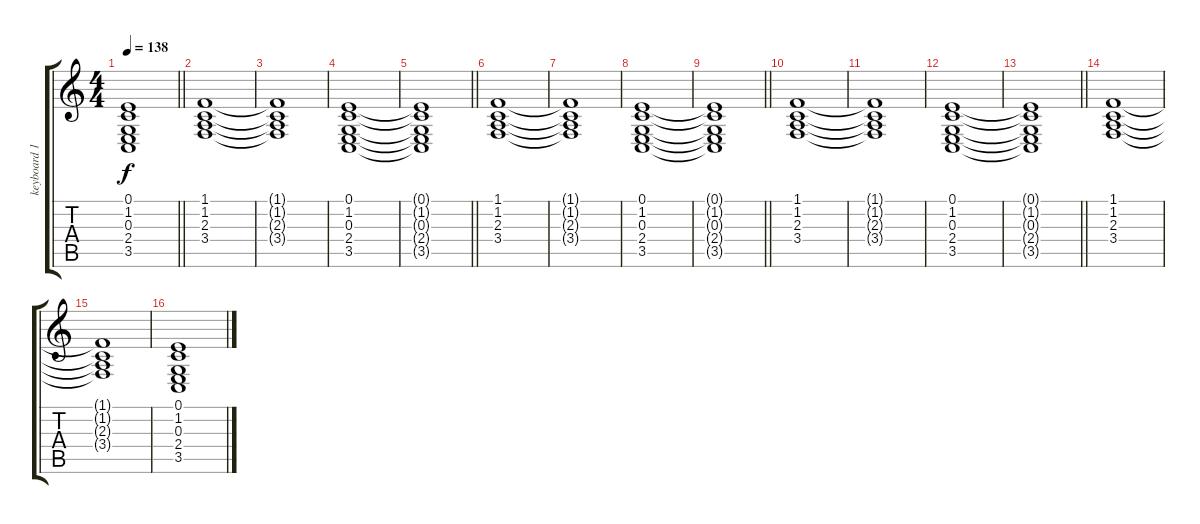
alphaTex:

\track ("keyboard 1 " "keyboard 1") {instrument pad2warm}
\staff {score tabs}
\tuning (E4 B3 G3 D3 A2 E2) {hide}
\ts (4 4)
\tempo 138
\clef g2
\barLineRight lightlight
\ks c
(0.1{t} 1.2{t} 0.3{t} 2.4{t} 3.5{t}).1{dy f} |
(1.1 1.2 2.3 3.4).1 |
(1.1{t} 1.2{t} 2.3{t} 3.4{t}).1 |
(0.1 1.2 0.3 2.4 3.5).1 |
\barLineRight lightlight
(0.1{t} 1.2{t} 0.3{t} 2.4{t} 3.5{t}).1 |
(1.1 1.2 2.3 3.4).1 |
(1.1{t} 1.2{t} 2.3{t} 3.4{t}).1 |
(0.1 1.2 0.3 2.4 3.5).1 |
\barLineRight lightlight
(0.1{t} 1.2{t} 0.3{t} 2.4{t} 3.5{t}).1 |
(1.1 1.2 2.3 3.4).1 |
(1.1{t} 1.2{t} 2.3{t} 3.4{t}).1 |
(0.1 1.2 0.3 2.4 3.5).1 |
\barLineRight lightlight
(0.1{t} 1.2{t} 0.3{t} 2.4{t} 3.5{t}).1 |
(1.1 1.2 2.3 3.4).1 |
(1.1{t} 1.2{t} 2.3{t} 3.4{t}).1 |
(0.1 1.2 0.3 2.4 3.5).1
